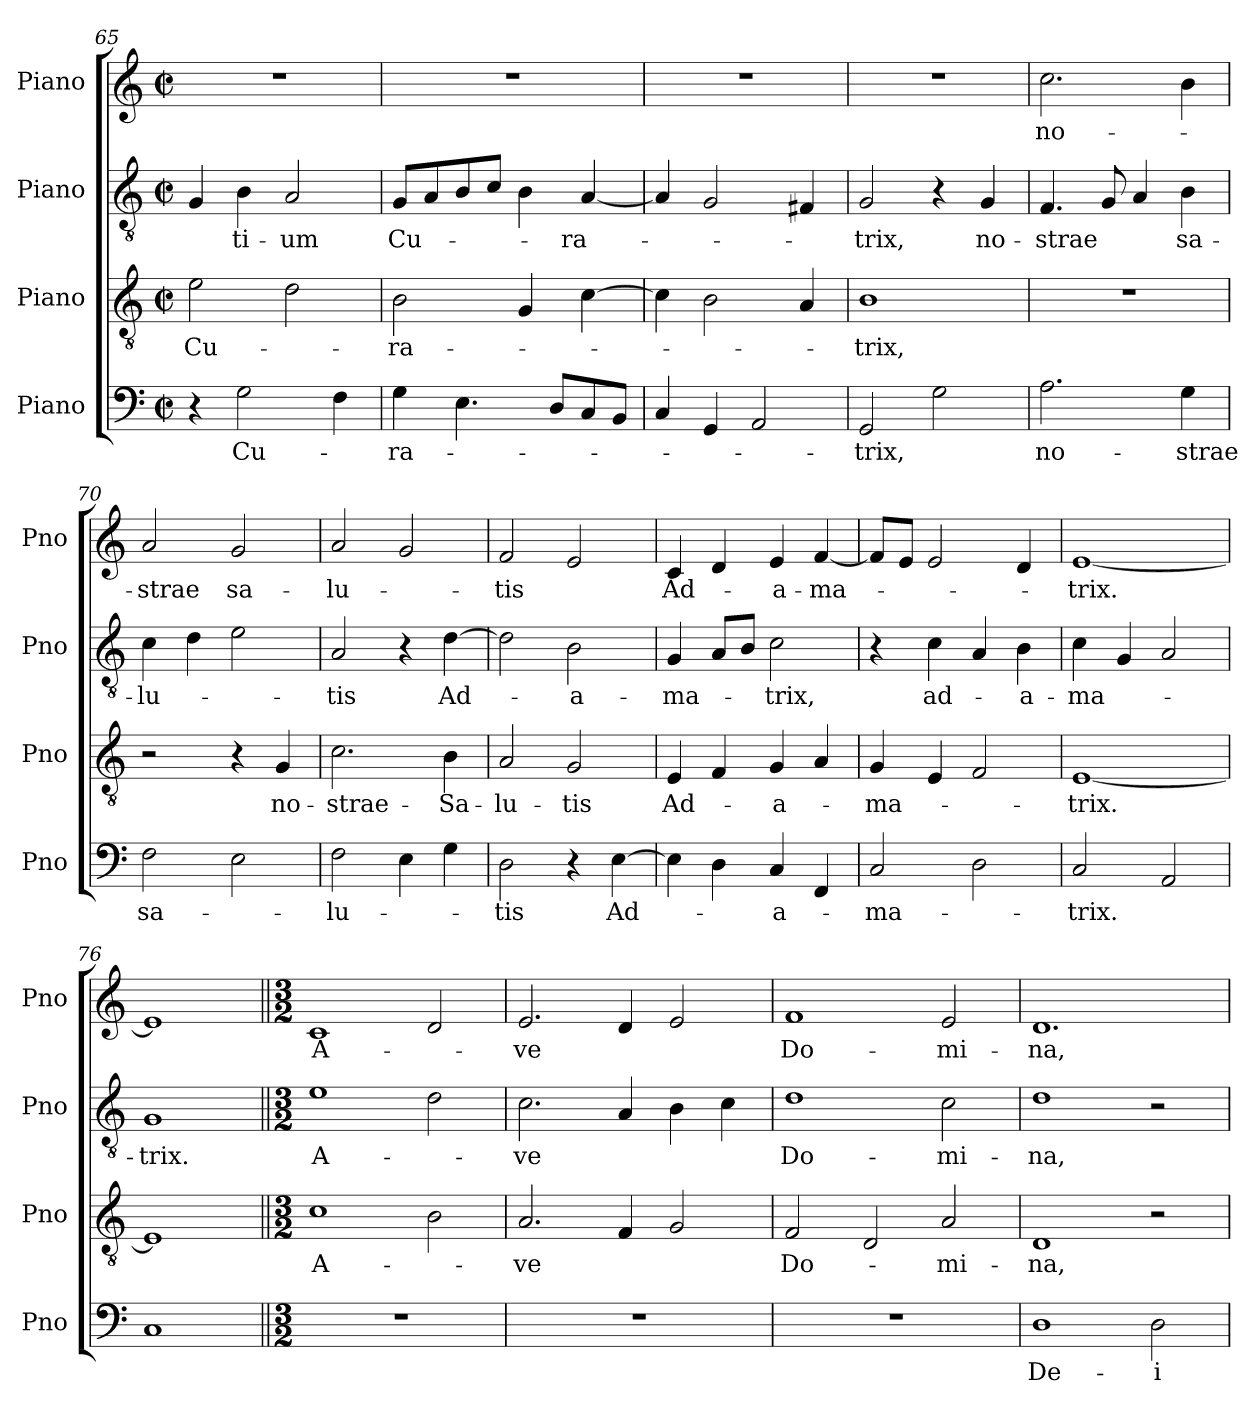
**kern	**text	**kern	**text	**kern	**text	**kern	**text
*part4	*part4	*part3	*part3	*part2	*part2	*part1	*part1
*staff4	*staff4	*staff3	*staff3	*staff2	*staff2	*staff1	*staff1
*I"Piano	*	*I"Piano	*	*I"Piano	*	*I"Piano	*
*I'Pno	*	*I'Pno	*	*I'Pno	*	*I'Pno	*
!!LO:LB:g=z
*clefF4	*	*clefGv2	*	*clefGv2	*	*clefG2	*
*k[]	*	*k[]	*	*k[]	*	*k[]	*
*M2/2	*	*M2/2	*	*M2/2	*	*M2/2	*
*met(c|)	*	*met(c|)	*	*met(c|)	*	*met(c|)	*
=65	=65	=65	=65	=65	=65	=65	=65
4r	.	2e\	Cu-	4G/	.	1r	.
2G\	Cu-	.	.	4B\	-ti-	.	.
.	.	2d\	.	2A/	-um	.	.
4F\	.	.	.	.	.	.	.
=66	=66	=66	=66	=66	=66	=66	=66
4G\	-ra-	2B\	-ra-	8G/L	Cu-	1r	.
.	.	.	.	8A/	.	.	.
4.E\	.	.	.	8B/	.	.	.
.	.	.	.	8c/J	.	.	.
.	.	4G/	.	4B\	.	.	.
8D/L	.	.	.	.	.	.	.
8C/	.	[4c\	.	[4A/	-ra-	.	.
8BB/J	.	.	.	.	.	.	.
=67	=67	=67	=67	=67	=67	=67	=67
4C/	.	4c\]	.	4A/]	.	1r	.
4GG/	.	2B\	.	2G/	.	.	.
2AA/	.	.	.	.	.	.	.
.	.	4A/	.	4F#X/	.	.	.
=68	=68	=68	=68	=68	=68	=68	=68
2GG/	-trix,	1B	-trix,	2G/	-trix,	1r	.
2G\	.	.	.	4r	.	.	.
.	.	.	.	4G/	no-	.	.
=69	=69	=69	=69	=69	=69	=69	=69
2.A\	no-	1r	.	4.F/	-strae	2.cc\	no-
.	.	.	.	8G/	.	.	.
.	.	.	.	4A/	.	.	.
4G\	-strae	.	.	4B\	sa-	4b\	.
=70	=70	=70	=70	=70	=70	=70	=70
2F\	sa-	2r	.	4c\	-lu-	2a/	-strae
.	.	.	.	4d\	.	.	.
2E\	.	4r	.	2e\	.	2g/	sa-
.	.	4G/	no-	.	.	.	.
!!LO:PB:g=z
=71	=71	=71	=71	=71	=71	=71	=71
2F\	-lu-	2.c\	-strae-	2A/	-tis	2a/	-lu-
4E\	.	.	.	4r	.	2g/	.
4G\	.	4B\	-Sa-	[4d\	Ad-	.	.
=72	=72	=72	=72	=72	=72	=72	=72
2D\	-tis	2A/	-lu-	2d\]	.	2f/	-tis
4r	.	2G/	-tis	2B\	-a-	2e/	.
[4E\	Ad-	.	.	.	.	.	.
=73	=73	=73	=73	=73	=73	=73	=73
4E\]	.	4E/	Ad-	4G/	-ma-	4c/	Ad-
4D\	.	4F/	.	8A/L	.	4d/	.
.	.	.	.	8B/J	.	.	.
4C/	-a-	4G/	-a-	2c\	-trix,	4e/	-a-
4FF/	.	4A/	.	.	.	[4f/	-ma-
=74	=74	=74	=74	=74	=74	=74	=74
2C/	-ma-	4G/	-ma-	4r	.	8f/L]	.
.	.	.	.	.	.	8e/J	.
.	.	4E/	.	4c\	ad-	2e/	.
2D\	.	2F/	.	4A/	.	.	.
.	.	.	.	4B\	-a-	4d/	.
=75	=75	=75	=75	=75	=75	=75	=75
2C/	-trix.	[1E	-trix.	4c\	-ma-	[1e	-trix.
.	.	.	.	4G/	.	.	.
2AA/	.	.	.	2A/	.	.	.
=76	=76	=76	=76	=76	=76	=76	=76
1C	.	1E]	.	1G	-trix.	1e]	.
!!LO:LB:g=z
=77||	=77||	=77||	=77||	=77||	=77||	=77||	=77||
*M3/2	*	*M3/2	*	*M3/2	*	*M3/2	*
1.r	.	1c	A-	1e	A-	1c	A-
.	.	2B\	.	2d\	.	2d/	.
=78	=78	=78	=78	=78	=78	=78	=78
1.r	.	2.A/	-ve	2.c\	-ve	2.e/	-ve
.	.	4F/	.	4A/	.	4d/	.
.	.	2G/	.	4B\	.	2e/	.
.	.	.	.	4c\	.	.	.
=79	=79	=79	=79	=79	=79	=79	=79
1.r	.	2F/	Do-	1d	Do-	1f	Do-
.	.	2D/	.	.	.	.	.
.	.	2A/	-mi-	2c\	-mi-	2e/	-mi-
=80	=80	=80	=80	=80	=80	=80	=80
1D	De-	1D	-na,	1d	-na,	1.d	-na,
2D\	-i-	2r	.	2r	.	.	.
=	=	=	=	=	=	=	=
*-	*-	*-	*-	*-	*-	*-	*-
